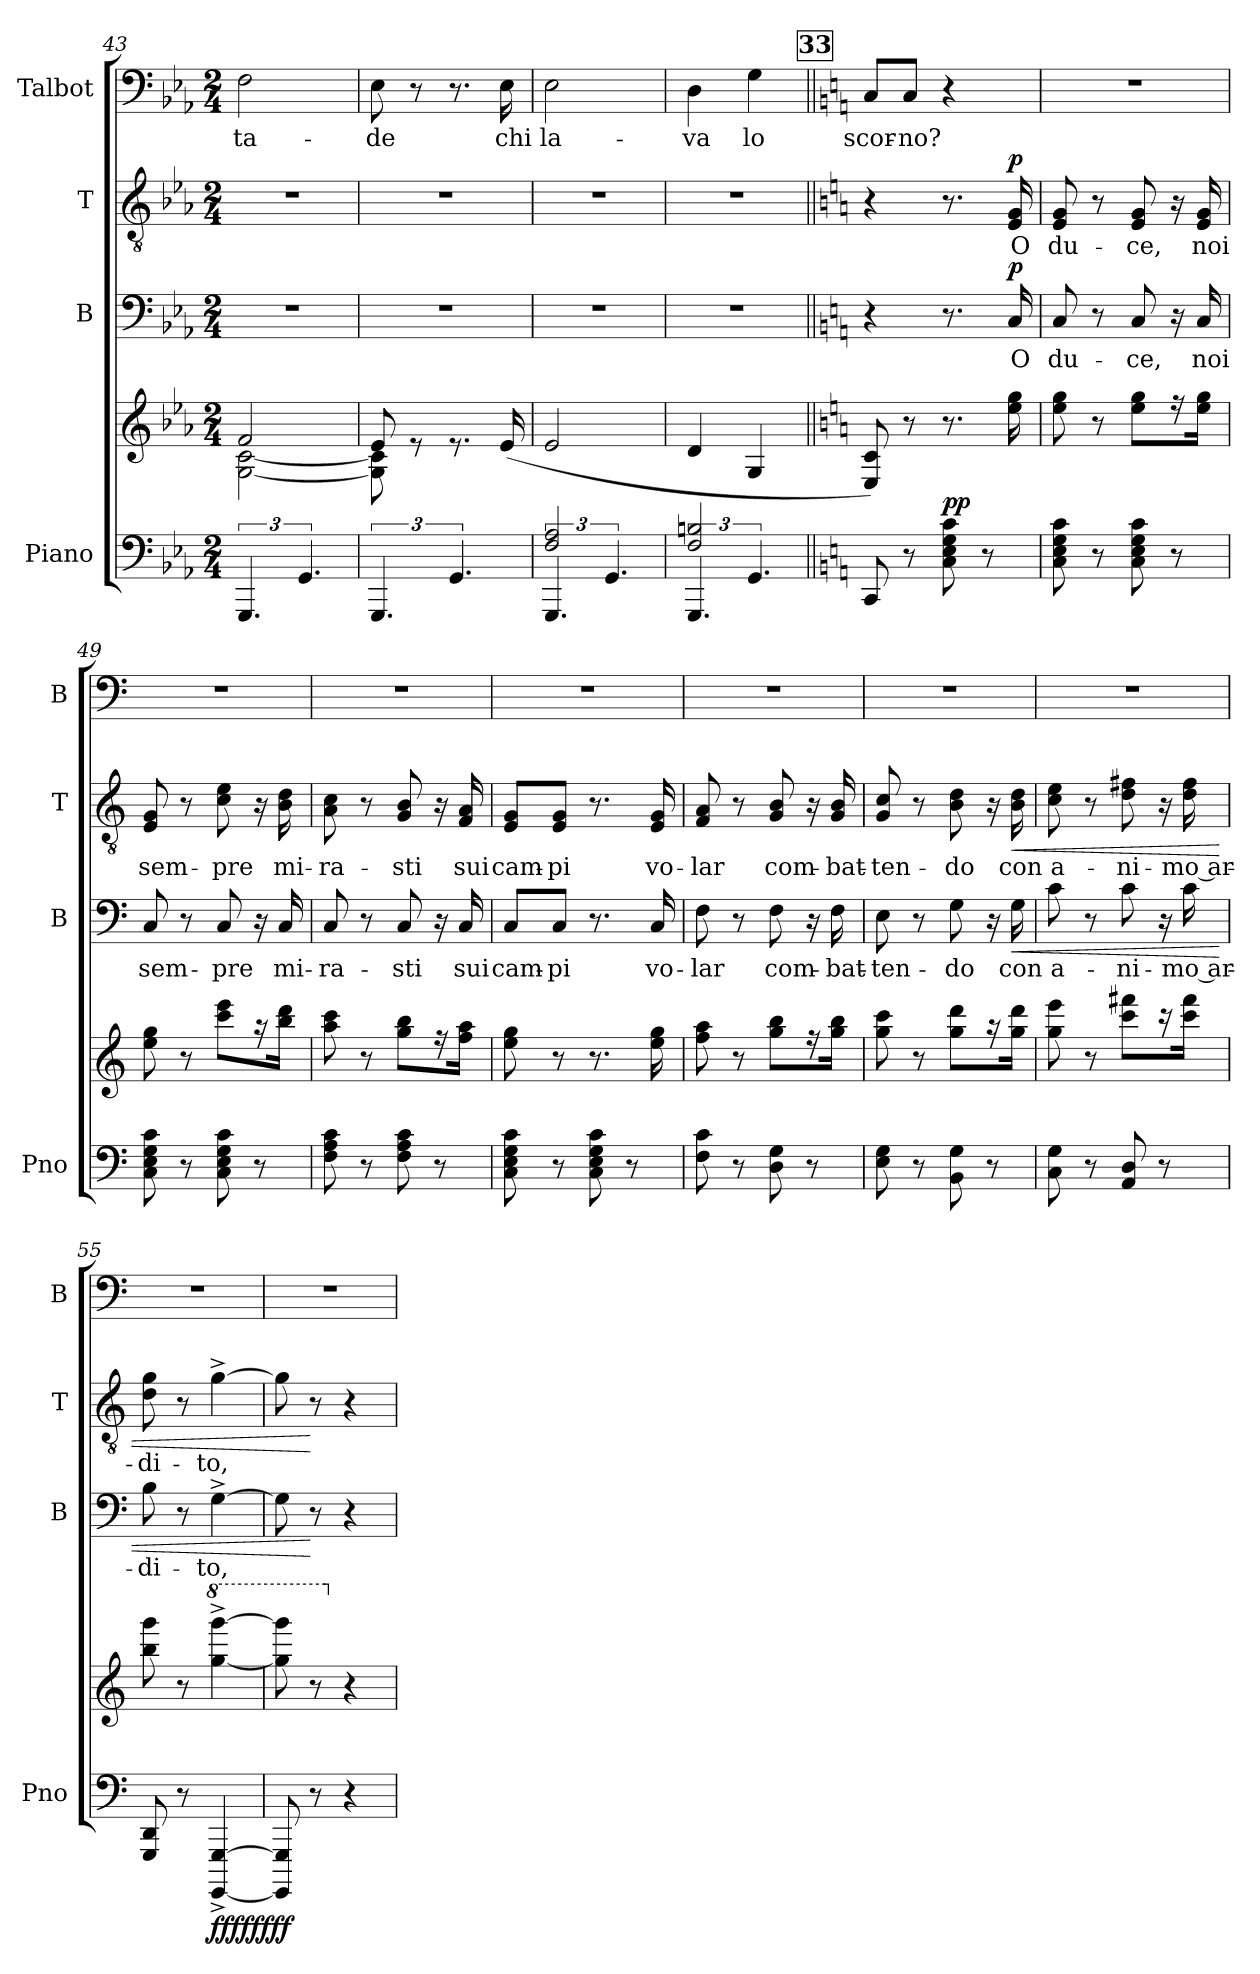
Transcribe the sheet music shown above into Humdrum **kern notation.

**kern	**kern	**dynam	**kern	**text	**dynam	**kern	**text	**dynam	**kern	**text
*part4	*part4	*part4	*part3	*part3	*part3	*part2	*part2	*part2	*part1	*part1
*staff5	*staff4	*staff4/5	*staff3	*staff3	*staff3	*staff2	*staff2	*staff2	*staff1	*staff1
*I"Piano	*	*	*I"B	*	*	*I"T	*	*	*I"Talbot	*
*I'Pno	*	*	*I'B	*	*	*I'T	*	*	*I'B	*
*clefF4	*clefG2	*	*clefF4	*	*	*clefGv2	*	*	*clefF4	*
*k[b-e-a-]	*k[b-e-a-]	*	*k[b-e-a-]	*	*	*k[b-e-a-]	*	*	*k[b-e-a-]	*
*M2/4	*M2/4	*	*M2/4	*	*	*M2/4	*	*	*M2/4	*
=43	=43	=43	=43	=43	=43	=43	=43	=43	=43	=43
*	*^	*	*	*	*	*	*	*	*	*
!	!	!	!	!	!	!	!	!	!	!	!LO:LY:b
6.GGG/	2f/	[2G\ [2c\	.	2r	.	.	2r	.	.	2F\	-ta-
6.GG/	.	.	.	.	.	.	.	.	.	.	.
=44	=44	=44	=44	=44	=44	=44	=44	=44	=44	=44	=44
!	!	!	!	!	!	!	!	!	!	!	!LO:LY:b
6.GGG/	8e-/	8G\] 8c\]	.	2r	.	.	2r	.	.	8E-\	-de
.	8re	4.ryy	.	.	.	.	.	.	.	8r	.
6.GG/	8.re	.	.	.	.	.	.	.	.	8.r	.
!	!	!	!	!	!	!	!	!	!	!	!LO:LY:b
.	(16e-/	.	.	.	.	.	.	.	.	16E-\	chi
*	*v	*v	*	*	*	*	*	*	*	*	*
=45	=45	=45	=45	=45	=45	=45	=45	=45	=45	=45
*^	*	*	*	*	*	*	*	*	*	*
!	!	!	!	!	!	!	!	!	!	!	!LO:LY:b
2F/ 2A-/	6.GGG/	2e-/	.	2r	.	.	2r	.	.	2E-\	la-
.	6.GG/	.	.	.	.	.	.	.	.	.	.
=46	=46	=46	=46	=46	=46	=46	=46	=46	=46	=46	=46
!	!	!	!	!	!	!	!	!	!	!	!LO:LY:b
2F/ 2Bn/	6.GGG/	4d/	.	2r	.	.	2r	.	.	4D\	-va
!	!	!	!	!	!	!	!	!	!	!	!LO:LY:b
.	6.GG/	4G/	.	.	.	.	.	.	.	4G\	lo
*v	*v	*	*	*	*	*	*	*	*	*	*
!!LO:LB:g=z
!!LO:REH:place=s1:a:B:fs=14:t=33
=47||	=47||	=47||	=47||	=47||	=47||	=47||	=47||	=47||	=47||	=47||
*k[]	*k[]	*	*k[]	*	*	*k[]	*	*	*k[]	*
*^	*	*	*	*	*	*	*	*	*	*
!	!	!	!	!	!	!	!	!	!	!	!LO:LY:b
*v	*v	*	*	*	*	*	*	*	*	*	*
8CC/	8E/ 8c/)	.	4r	.	.	4r	.	.	8C/L	scor-
!	!	!	!	!	!	!	!	!	!	!LO:LY:b
8r	8r	.	.	.	.	.	.	.	8C/J	-no?
!	!	!LO:DY:a=2	!	!	!	!	!	!	!	!
!	!	!LO:DY:n=1:a=2	!	!	!	!	!	!	!	!
8C\ 8E\ 8G\ 8c\	8.r	p p	8.r	.	.	8.r	.	.	4r	.
8r	.	.	.	.	.	.	.	.	.	.
!	!	!	!	!LO:LY:b	!LO:DY:a	!	!LO:LY:b	!LO:DY:a	!	!
.	16ee\ 16gg\	.	16C/	O	p	16E!/ 16G/	O	p	.	.
=48	=48	=48	=48	=48	=48	=48	=48	=48	=48	=48
!	!	!	!	!LO:LY:b	!	!	!LO:LY:b	!	!	!
8C\ 8E\ 8G\ 8c\	8ee\ 8gg\	.	8C/	du-	.	8E!/ 8G/	du-	.	2r	.
8r	8r	.	8r	.	.	8r	.	.	.	.
!	!	!	!	!LO:LY:b	!	!	!LO:LY:b	!	!	!
8C\ 8E\ 8G\ 8c\	8ee\ 8gg\L	.	8C/	-ce,	.	8E!/ 8G/	-ce,	.	.	.
8r	16r	.	16r	.	.	16r	.	.	.	.
!	!	!	!	!LO:LY:b	!	!	!LO:LY:b	!	!	!
.	16ee\ 16gg\Jk	.	16C/	noi	.	16E!/ 16G/	noi	.	.	.
=49	=49	=49	=49	=49	=49	=49	=49	=49	=49	=49
!	!	!	!	!LO:LY:b	!	!	!LO:LY:b	!	!	!
8C\ 8E\ 8G\ 8c\	8ee\ 8gg\	.	8C/	sem-	.	8E!/ 8G/	sem-	.	2r	.
8r	8r	.	8r	.	.	8r	.	.	.	.
!	!	!	!	!LO:LY:b	!	!	!LO:LY:b	!	!	!
8C\ 8E\ 8G\ 8c\	8ccc\ 8eee\L	.	8C/	-pre	.	8c!\ 8e\	-pre	.	.	.
8r	16r	.	16r	.	.	16r	.	.	.	.
!	!	!	!	!LO:LY:b	!	!	!LO:LY:b	!	!	!
.	16bb\ 16ddd\Jk	.	16C/	mi-	.	16B!\ 16d\	mi-	.	.	.
=50	=50	=50	=50	=50	=50	=50	=50	=50	=50	=50
!	!	!	!	!LO:LY:b	!	!	!LO:LY:b	!	!	!
8F\ 8A\ 8c\	8aa\ 8ccc\	.	8C/	-ra-	.	8A!\ 8c\	-ra-	.	2r	.
8r	8r	.	8r	.	.	8r	.	.	.	.
!	!	!	!	!LO:LY:b	!	!	!LO:LY:b	!	!	!
8F\ 8A\ 8c\	8gg\ 8bb\L	.	8C/	-sti	.	8G!/ 8B/	-sti	.	.	.
8r	16r	.	16r	.	.	16r	.	.	.	.
!	!	!	!	!LO:LY:b	!	!	!LO:LY:b	!	!	!
.	16ff\ 16aa\Jk	.	16C/	sui	.	16F!/ 16A/	sui	.	.	.
=51	=51	=51	=51	=51	=51	=51	=51	=51	=51	=51
!	!	!	!	!LO:LY:b	!	!	!LO:LY:b	!	!	!
8C\ 8E\ 8G\ 8c\	8ee\ 8gg\	.	8C/L	cam-	.	8E!/ 8G/L	cam-	.	2r	.
!	!	!	!	!LO:LY:b	!	!	!LO:LY:b	!	!	!
8r	8r	.	8C/J	-pi	.	8E!/ 8G/J	-pi	.	.	.
8C\ 8E\ 8G\ 8c\	8.r	.	8.r	.	.	8.r	.	.	.	.
8r	.	.	.	.	.	.	.	.	.	.
!	!	!	!	!LO:LY:b	!	!	!LO:LY:b	!	!	!
.	16ee\ 16gg\	.	16C/	vo-	.	16E!/ 16G/	vo-	.	.	.
!!LO:PB:g=z
=52	=52	=52	=52	=52	=52	=52	=52	=52	=52	=52
!	!	!	!	!LO:LY:b	!	!	!LO:LY:b	!	!	!
8F\ 8c\	8ff\ 8aa\	.	8F\	-lar	.	8F!/ 8A/	-lar	.	2r	.
8r	8r	.	8r	.	.	8r	.	.	.	.
!	!	!	!	!LO:LY:b	!	!	!LO:LY:b	!	!	!
8D\ 8G\	8gg\ 8bb\L	.	8F\	com-	.	8G!/ 8B/	com-	.	.	.
8r	16r	.	16r	.	.	16r	.	.	.	.
!	!	!	!	!LO:LY:b	!	!	!LO:LY:b	!	!	!
.	16gg\ 16bb\Jk	.	16F\	-bat-	.	16G!/ 16B/	-bat-	.	.	.
=53	=53	=53	=53	=53	=53	=53	=53	=53	=53	=53
!	!	!	!	!LO:LY:b	!	!	!LO:LY:b	!	!	!
8E\ 8G\	8gg\ 8ccc\	.	8E\	-ten-	.	8G!/ 8c/	-ten-	.	2r	.
8r	8r	.	8r	.	.	8r	.	.	.	.
!	!	!	!	!LO:LY:b	!	!	!LO:LY:b	!	!	!
8BB\ 8G\	8gg\ 8ddd\L	.	8G\	-do	.	8B!\ 8d\	-do	.	.	.
8r	16r	.	16r	.	.	16r	.	.	.	.
!	!	!	!	!LO:LY:b	!LO:HP:b	!	!LO:LY:b	!LO:HP:b	!	!
.	16gg\ 16ddd\Jk	.	16G\	con	<	16B!\ 16d\	con	<	.	.
=54	=54	=54	=54	=54	=54	=54	=54	=54	=54	=54
!	!	!	!	!LO:LY:b	!	!	!LO:LY:b	!	!	!
8C\ 8G\	8gg\ 8eee\	.	8c\	a-	.	8c!\ 8e\	a-	.	2r	.
8r	8r	.	8r	.	.	8r	.	.	.	.
!	!	!	!	!LO:LY:b	!	!	!LO:LY:b	!	!	!
8AA/ 8D/	8ccc\ 8fff#X\L	.	8c\	-ni-	.	8d!\ 8f#X\	-ni-	.	.	.
8r	16r	.	16r	.	.	16r	.	.	.	.
!	!	!	!	!LO:LY:b	!	!	!LO:LY:b	!	!	!
.	16ccc\ 16fff#\Jk	.	16c\	-mo ar-	.	16d!\ 16f#\	-mo ar-	.	.	.
=55	=55	=55	=55	=55	=55	=55	=55	=55	=55	=55
*8va	*	*	*	*	*	*	*	*	*	*
!	!	!	!	!LO:LY:b	!	!	!LO:LY:b	!	!	!
8GG/ 8D/	8bb\ 8ggg\	.	8B\	-di-	.	8d!\ 8g\	-di-	.	2r	.
8r	8r	.	8r	.	.	8r	.	.	.	.
*	*8va	*	*	*	*	*	*	*	*	*
!	!	!LO:DY:b=2	!	!LO:LY:b	!	!	!LO:LY:b	!	!	!
!	!	!LO:DY:n=1:b=2	!	!	!	!	!	!	!	!
!	!	!LO:DY:n=2:b	!	!	!	!	!	!	!	!
!	!	!LO:DY:n=3:b	!	!	!	!	!	!	!	!
[4GGG/^ [4GG/^	[4ggg\^ [4gggg\^	ff ff ff ff	[4G^\	-to,	.	[4g^\	-to,	.	.	.
=56	=56	=56	=56	=56	=56	=56	=56	=56	=56	=56
8GGG/] 8GG/]	8ggg\] 8gggg\]	.	8G\]	.	.	8g\]	.	.	2r	.
8r	8r	.	8r	.	[	8r	.	[	.	.
*	*X8va	*	*	*	*	*	*	*	*	*
*	*X8va	*	*	*	*	*	*	*	*	*
4r	4r	.	4r	.	.	4r	.	.	.	.
=	=	=	=	=	=	=	=	=	=	=
*-	*-	*-	*-	*-	*-	*-	*-	*-	*-	*-
